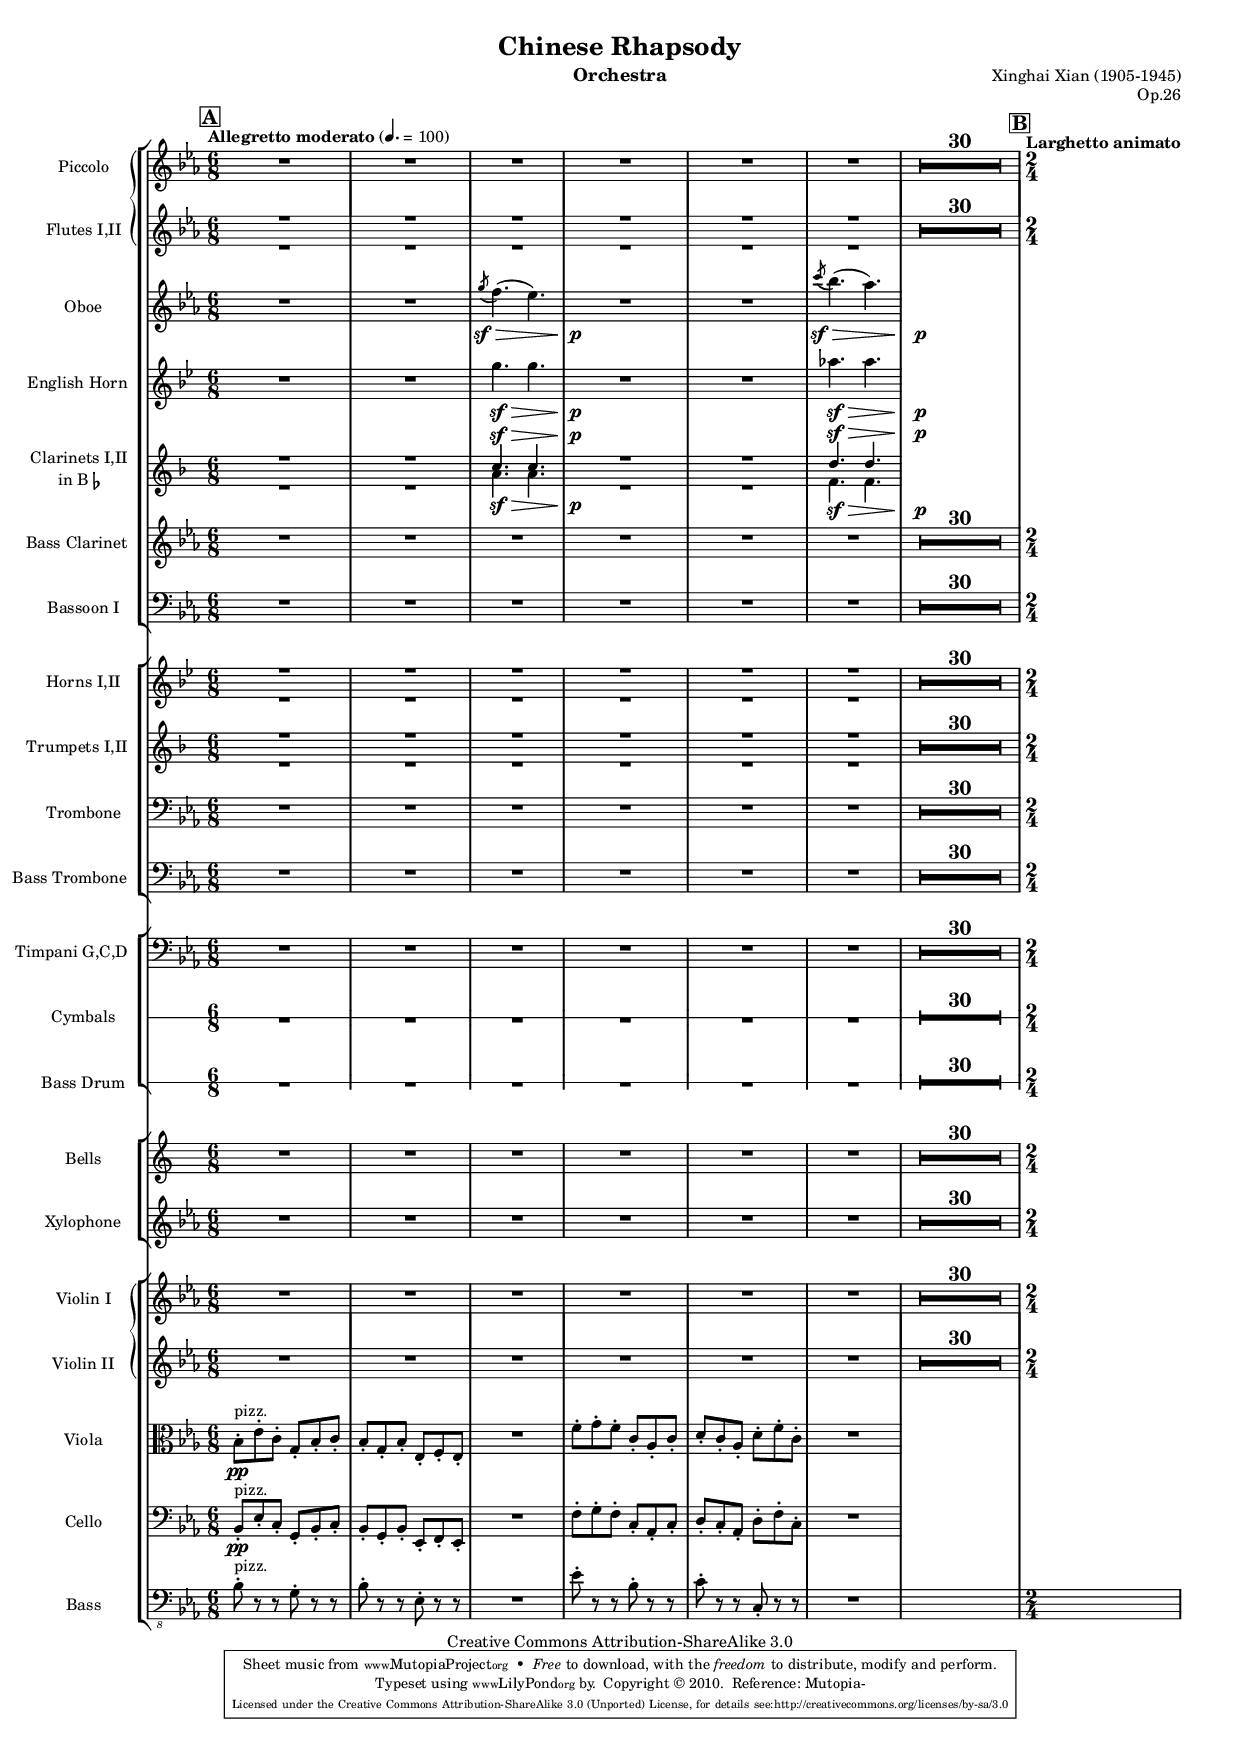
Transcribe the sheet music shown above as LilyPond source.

\version "2.13.28"

\version "2.13.28"

pizz = \markup{pizz.}
arco = \markup{arco}

boxMark = #(define-music-function (parser location markp) (string?)
#{
  \mark \markup { \box \bold $markp }
#})

outline =
{
  \time 6/8
  \tempo "Allegretto moderato" 4.=100
  \boxMark "A"
  s2.*36 |

  \boxMark "B"
  \time 2/4
  \tempo "Larghetto animato"
  s2 |
}

afterGraceFraction = #(cons 15 16)

\layout
{
  \context
  {
    \Score
    skipBars = ##t
    extraNatural = ##f
    \override PaperColumn #'keep-inside-line = ##t
    \override NonMusicalPaperColumn #'keep-inside-line = ##t
    autoAccidentals = #`(Staff ,(make-accidental-rule 'same-octave 0)
                               ,(make-accidental-rule 'any-octave 0)
                               ,(make-accidental-rule 'same-octave 1))
    \override Beam #'breakable = ##t
    \override NoteCollision #'merge-differently-dotted = ##t
  }

  \context
  {
    \RhythmicStaff

    %Workaround bug. Without this the multimeasure rest would be placed above
    %the staffline.
    \override MultiMeasureRest #'staff-position = #0.01
  }
}

\midi
{
  \context
  {
    \Voice
    \remove "Dynamic_performer"
  }
}

\paper
{
  ragged-right = ##f
  ragged-last = ##f
  ragged-bottom = ##f
  ragged-last-bottom = ##f
}

\version "2.13.15"

#(define (rest-score r)
  (let ((score 0)
	(yoff (ly:grob-property-data r 'Y-offset))
	(sp (ly:grob-property-data r 'staff-position)))
    (if (number? yoff)
	(set! score (+ score 2))
	(if (eq? yoff 'calculation-in-progress)
	    (set! score (- score 3))))
    (and (number? sp)
	 (<= 0 2 sp)
	 (set! score (+ score 2))
	 (set! score (- score (abs (- 1 sp)))))
    score))

#(define (merge-rests-on-positioning grob)
  (let* ((can-merge #f)
	 (elts (ly:grob-object grob 'elements))
	 (num-elts (and (ly:grob-array? elts)
			(ly:grob-array-length elts)))
	 (two-voice? (= num-elts 2)))
    (if two-voice?
	(let* ((v1-grob (ly:grob-array-ref elts 0))
	       (v2-grob (ly:grob-array-ref elts 1))
	       (v1-rest (ly:grob-object v1-grob 'rest))
	       (v2-rest (ly:grob-object v2-grob 'rest)))
	  (and
	   (ly:grob? v1-rest)
	   (ly:grob? v2-rest)	     	   
	   (let* ((v1-duration-log (ly:grob-property v1-rest 'duration-log))
		  (v2-duration-log (ly:grob-property v2-rest 'duration-log))
		  (v1-dot (ly:grob-object v1-rest 'dot))
		  (v2-dot (ly:grob-object v2-rest 'dot))
		  (v1-dot-count (and (ly:grob? v1-dot)
				     (ly:grob-property v1-dot 'dot-count -1)))
		  (v2-dot-count (and (ly:grob? v2-dot)
				     (ly:grob-property v2-dot 'dot-count -1))))
	     (set! can-merge
		   (and 
		    (number? v1-duration-log)
		    (number? v2-duration-log)
		    (= v1-duration-log v2-duration-log)
		    (eq? v1-dot-count v2-dot-count)))
	     (if can-merge
		 ;; keep the rest that looks best:
		 (let* ((keep-v1? (>= (rest-score v1-rest)
				      (rest-score v2-rest)))
			(rest-to-keep (if keep-v1? v1-rest v2-rest))
			(dot-to-kill (if keep-v1? v2-dot v1-dot)))
		   ;; uncomment if you're curious of which rest was chosen:
		   ;;(ly:grob-set-property! v1-rest 'color green)
		   ;;(ly:grob-set-property! v2-rest 'color blue)
		   (ly:grob-suicide! (if keep-v1? v2-rest v1-rest))
		   (if (ly:grob? dot-to-kill)
		       (ly:grob-suicide! dot-to-kill))
		   (ly:grob-set-property! rest-to-keep 'direction 0)
		   (ly:rest::y-offset-callback rest-to-keep)))))))
    (if can-merge
	#t
	(ly:rest-collision::calc-positioning-done grob))))

\version "2.13.28"

bassClarinet = \relative c'
{
  \key c \minor
  R2.*36 |

  %2/4
}

\version "2.13.28"

bass = \relative c
{
  \clef "bass_8"
  \key c \minor
  bes8-.^\pizz r r g-. r r |
  bes-. r r ees,-. r r |
  R2. |
  ees'8-. r r bes-. r r |
  c-. r r c,-. r r |
  R2. |

  %2/4
}

\version "2.13.28"

bassoon = \relative c'
{
  \clef bass
  \key c \minor
  R2.*36 |

  %2/4
}

\version "2.13.28"

bassTrombone = \relative c'
{
  \clef bass
  \key c \minor
  R2.*36 |

  %2/4
}

\version "2.13.28"

bells = \relative c'
{
  R2.*36 |

  %2/4
}

\version "2.13.28"

cello = \relative c
{
  \clef bass
  \key c \minor
  bes8-.^\pizz\pp ees-. c-. g-. bes-. c-. |
  bes-. g-. bes-. ees,-. f-. ees-. |
  R2. |
  f'8-. g-. f-. c-. aes-. c-. |
  d-. c-. aes-. d-. f-. c-. |
  R2. |

  %2/4
}

\version "2.13.28"

clarinetOne = \relative c''
{
  \transposition bes
  \key d \minor
  R2.*2 |
  c4.\sf\> c s1*0\p |
  R2.*2 |
  d4.\sf\> d s1*0\p |

  %2/4
}

\version "2.13.28"

clarinetTwo = \relative c''
{
  \transposition bes
  \key d \minor
  R2.*2 |
  a4.\sf\> a s1*0\p |
  R2.*2 |
  f4.\sf\> f s1*0\p |

  %2/4
}

\version "2.13.28"

englishHorn = \relative c'''
{
  \key g \minor
  R2.*2 |
  g4.\sf\> g s1*0\p |
  R2.*2 |
  aes4.\sf\> aes s1*0\p |

  %2/4
}

\version "2.13.28"

fluteOne = \relative c'
{
  \key c \minor
  R2.*36 |

  %2/4
}

\version "2.13.28"

fluteTwo = \relative c'
{
  \key c \minor
  R2.*36 |

  %2/4
}

\version "2.13.28"

hornOne = \relative c'
{
  \transposition f
  \key g \minor
  R2.*36 |

  %2/4
}

\version "2.13.28"

hornTwo = \relative c'
{
  \transposition f
  \key g \minor
  R2.*36 |

  %2/4
}

\version "2.13.28"

oboe = \relative c'''
{
  \key c \minor
  R2.*2 |
  \acciaccatura g8\sf\> f4.( ees) s1*0\p |
  R2.*2 |
  \acciaccatura c'8\sf\> bes4.( aes) s1*0\p |

  %2/4
}

\version "2.13.28"

cymbals = \drummode
{
  R2.*36 |

  %2/4
}

bassDrum = \drummode
{
  R2.*36 |

  %2/4
}

\version "2.13.28"

piccolo = \relative c'
{
  \key c \minor
  R2.*36 |

  %2/4
}

\version "2.13.28"

timpani = \relative c'
{
  \clef bass
  \key c \minor
  R2.*36 |

  %2/4
}

\version "2.13.28"

trombone = \relative c'
{
  \clef bass
  \key c \minor
  R2.*36 |

  %2/4
}

\version "2.13.28"

trumpetOne = \relative c'
{
  \transposition bes
  \key d \minor
  R2.*36 |

  %2/4
}

\version "2.13.28"

trumpetTwo = \relative c'
{
  \transposition bes
  \key d \minor
  R2.*36 |

  %2/4
}

\version "2.13.28"

viola = \relative c'
{
  \clef alto
  \key c \minor
  bes8-.^\pizz\pp ees-. c-. g-. bes-. c-. |
  bes-. g-. bes-. ees,-. f-. ees-. |
  R2. |
  f'8-. g-. f-. c-. aes-. c-. |
  d-. c-. aes-. d-. f-. c-. |
  R2. |

  %2/4
}

\version "2.13.28"

violinOne = \relative c'
{
  \key c \minor
  R2.*36 |

  %2/4
}

\version "2.13.28"

violinTwo = \relative c'
{
  \key c \minor
  R2.*36 |

  %2/4
}

\version "2.13.28"

xylophone = \relative c'
{
  \key c \minor
  R2.*36 |

  %2/4
}


#(set-global-staff-size 14)
instrument = "Orchestra"

\version "2.13.28"

\header
{
  title = "Chinese Rhapsody"
  composer = "Xinghai Xian (1905-1945)"
  instrument = \instrument
  opus = "Op.26"
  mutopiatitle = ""
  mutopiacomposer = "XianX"
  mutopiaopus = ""
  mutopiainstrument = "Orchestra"
  date = "1945"
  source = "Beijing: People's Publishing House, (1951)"
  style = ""
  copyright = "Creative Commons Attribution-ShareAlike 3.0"
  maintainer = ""
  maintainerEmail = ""
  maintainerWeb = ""
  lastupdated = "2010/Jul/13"
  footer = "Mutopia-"
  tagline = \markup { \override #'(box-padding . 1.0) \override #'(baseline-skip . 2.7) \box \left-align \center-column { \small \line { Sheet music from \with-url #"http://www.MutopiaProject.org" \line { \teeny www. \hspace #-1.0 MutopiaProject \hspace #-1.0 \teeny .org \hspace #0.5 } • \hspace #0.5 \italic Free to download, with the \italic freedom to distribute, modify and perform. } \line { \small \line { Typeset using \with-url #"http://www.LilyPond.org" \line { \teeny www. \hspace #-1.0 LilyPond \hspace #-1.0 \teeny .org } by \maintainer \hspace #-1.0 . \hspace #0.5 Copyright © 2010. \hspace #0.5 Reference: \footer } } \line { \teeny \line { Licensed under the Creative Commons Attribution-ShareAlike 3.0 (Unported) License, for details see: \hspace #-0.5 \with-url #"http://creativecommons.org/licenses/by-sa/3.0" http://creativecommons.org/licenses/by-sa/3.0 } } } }
}


\paper
{
  short-indent = 5\mm
  system-separator-markup = \slashSeparator
}

\score
{
  <<
    \new StaffGroup
    <<
      \new GrandStaff
      <<
        \new Staff
        {
          \set Staff.instrumentName = "Piccolo"
          \set Staff.shortInstrumentName = "Pco."
          \piccolo
        }
        \new Staff
        \with { \override RestCollision #'positioning-done = #merge-rests-on-positioning }
        {
          \set Staff.instrumentName = "Flutes I,II"
          \set Staff.shortInstrumentName = "Fl.I,II"
          <<
            \new Voice
            {
              \voiceOne
              \dynamicUp
              \revert MultiMeasureRest #'staff-position
              \fluteOne
            }
            \new Voice
            {
              \voiceTwo
              \dynamicDown
              \revert MultiMeasureRest #'staff-position
              \fluteTwo
            }
          >>
        }
      >>
      \new Staff
      {
        \set Staff.instrumentName = "Oboe"
        \set Staff.shortInstrumentName = "Ob."
        \oboe
      }
      \new Staff
      {
        \set Staff.instrumentName = "English Horn"
        \set Staff.shortInstrumentName = "E.H."
        \englishHorn
      }
      \new Staff
      \with { \override RestCollision #'positioning-done = #merge-rests-on-positioning }
      {
        \set Staff.instrumentName = \markup{\center-column {\line {Clarinets I,II} \line {in B\flat}}}
        \set Staff.shortInstrumentName = "Cl.I,II"
        <<
          \new Voice
          {
            \voiceOne
            \dynamicUp
            \revert MultiMeasureRest #'staff-position
            \clarinetOne
          }
          \new Voice
          {
            \voiceTwo
            \dynamicDown
            \revert MultiMeasureRest #'staff-position
            \clarinetTwo
          }
        >>
      }
      \new Staff
      {
        \set Staff.instrumentName = "Bass Clarinet"
        \set Staff.shortInstrumentName = "B.Cl."
        \bassClarinet
      }
      \new Staff
      {
        \set Staff.instrumentName = "Bassoon I"
        \set Staff.shortInstrumentName = "Bsn."
        \bassoon
      }
    >>
    \new StaffGroup
    <<
      \new Staff
      \with { \override RestCollision #'positioning-done = #merge-rests-on-positioning }
      {
        \set Staff.instrumentName = "Horns I,II"
        \set Staff.shortInstrumentName = "Hn.I,II"
        <<
          \new Voice
          {
            \voiceOne
            \dynamicUp
            \revert MultiMeasureRest #'staff-position
            \hornOne
          }
          \new Voice
          {
            \voiceTwo
            \dynamicDown
            \revert MultiMeasureRest #'staff-position
            \hornTwo
          }
        >>
      }
      \new Staff
      \with { \override RestCollision #'positioning-done = #merge-rests-on-positioning }
      {
        \set Staff.instrumentName = "Trumpets I,II"
        \set Staff.shortInstrumentName = "Tpt.I,II"
        <<
          \new Voice
          {
            \voiceOne
            \dynamicUp
            \revert MultiMeasureRest #'staff-position
            \trumpetOne
          }
          \new Voice
          {
            \voiceTwo
            \dynamicDown
            \revert MultiMeasureRest #'staff-position
            \trumpetTwo
          }
        >>
      }
      \new Staff
      {
        \set Staff.instrumentName = "Trombone"
        \set Staff.shortInstrumentName = "Tb."
        \trombone
      }
      \new Staff
      {
        \set Staff.instrumentName = "Bass Trombone"
        \set Staff.shortInstrumentName = "B.Tb."
        \bassTrombone
      }
    >>
    \new StaffGroup
    <<
      \new Staff
      {
        \set Staff.instrumentName = "Timpani G,C,D"
        \set Staff.shortInstrumentName = "Timp."
        \timpani
      }
      \new RhythmicStaff
      {
        \set Staff.instrumentName = "Cymbals"
        \set Staff.shortInstrumentName = "Cym."
        \cymbals
      }
      \new RhythmicStaff
      {
        \set Staff.instrumentName = "Bass Drum"
        \set Staff.shortInstrumentName = "Bd."
        \bassDrum
      }
    >>
    \new StaffGroup
    <<
      \new Staff
      {
        \set Staff.instrumentName = "Bells"
        \set Staff.shortInstrumentName = "Be."
        \bells
      }
      \new Staff
      {
        \set Staff.instrumentName = "Xylophone"
        \set Staff.shortInstrumentName = "Xy."
        \xylophone
      }
    >>
    \new StaffGroup
    <<
      \new GrandStaff
      <<
        \new Staff
        {
          \set Staff.instrumentName = "Violin I"
          \set Staff.shortInstrumentName = "Vln.I"
          \violinOne
        }
        \new Staff
        {
          \set Staff.instrumentName = "Violin II"
          \set Staff.shortInstrumentName = "Vln.II"
          \violinTwo
        }
      >>
      \new Staff
      {
        \set Staff.instrumentName = "Viola"
        \set Staff.shortInstrumentName = "Vla."
        \viola
      }
      \new Staff
      {
        \set Staff.instrumentName = "Cello"
        \set Staff.shortInstrumentName = "Vcl."
        \cello
      }
      \new Staff
      {
        \set Staff.instrumentName = "Bass"
        \set Staff.shortInstrumentName = "Cb."
        << \bass \outline >>
      }
    >>
  >>
}

\score
{
  <<
    \new Staff
    {
      \set Staff.midiInstrument = "flute"
      << \piccolo \fluteOne \fluteTwo >>
    }
    \new Staff
    {
      \set Staff.midiInstrument = "oboe"
      << \oboe \englishHorn \fluteTwo >>
    }
    \new Staff
    {
      \set Staff.midiInstrument = "clarinet"
      << \clarinetOne \clarinetTwo \bassClarinet >>
    }
    \new Staff
    {
      \set Staff.midiInstrument = "bassoon"
      \bassoon
    }
    \new Staff
    {
      \set Staff.midiInstrument = "french horn"
      << \hornOne \hornTwo >>
    }
    \new Staff
    {
      \set Staff.midiInstrument = "trumpet"
      << \trumpetOne \trumpetTwo >>
    }
    \new Staff
    {
      \set Staff.midiInstrument = "trombone"
      << \trombone \bassTrombone >>
    }
    \new Staff
    {
      \set Staff.midiInstrument = "timpani"
      \timpani
    }
    \new Staff
    {
      \set Staff.midiInstrument = "string ensemble 1"
      << \violinOne \violinTwo \viola \cello \bass \outline >>
    }
  >>
  \midi{}
}
